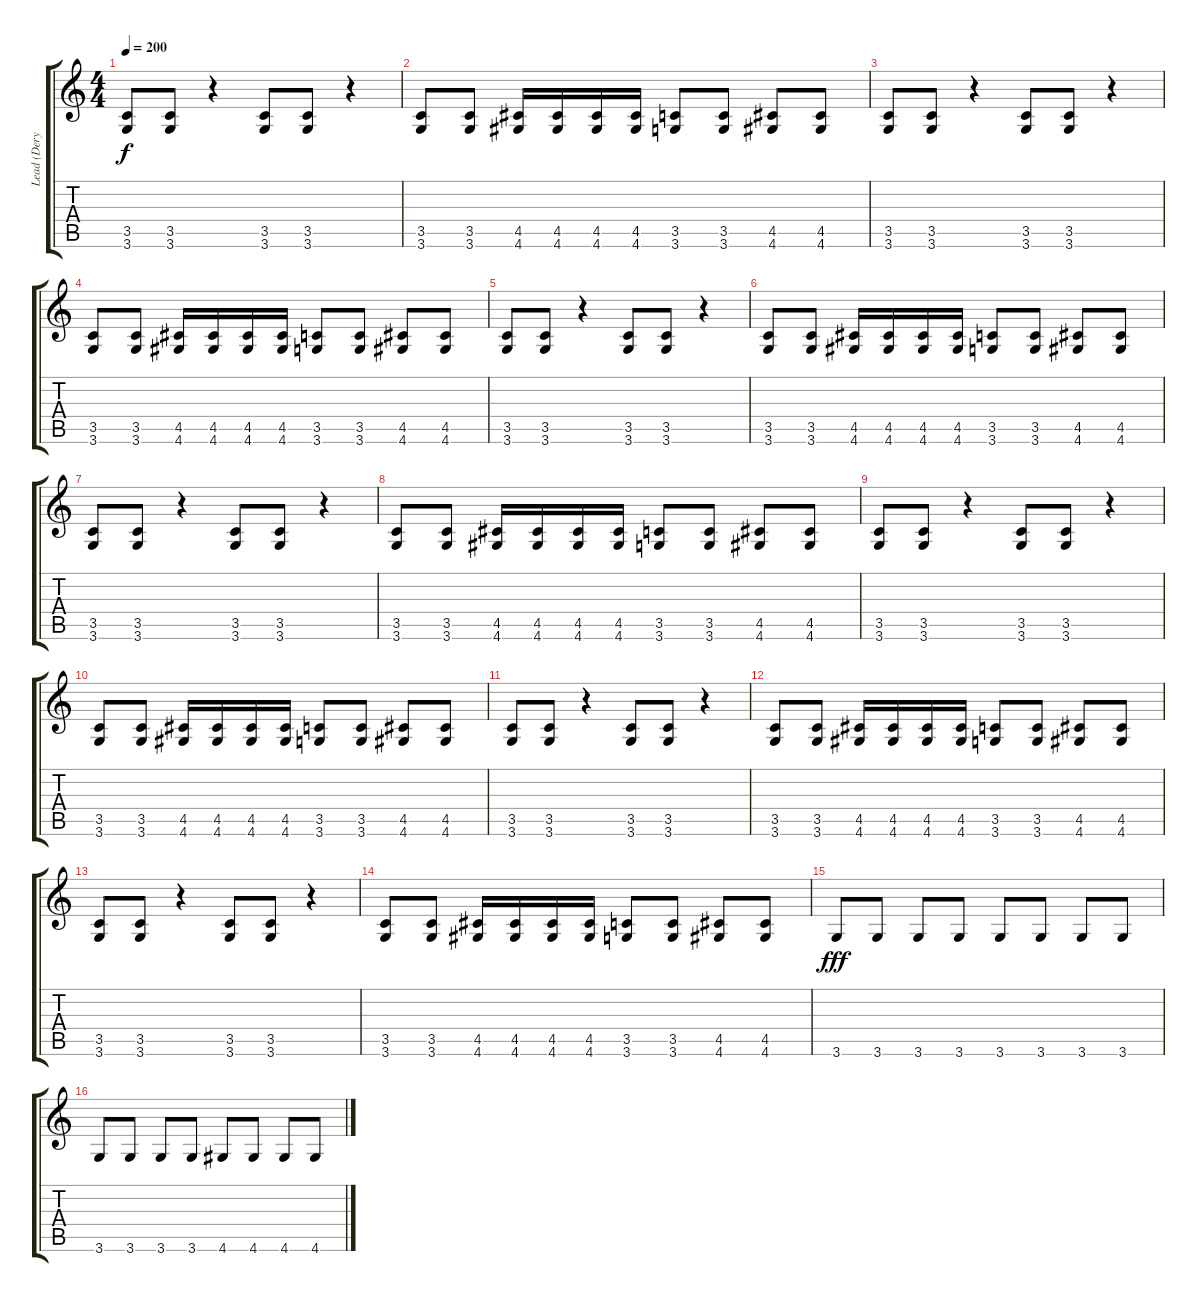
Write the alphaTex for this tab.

\track ("Lead (Deryck)" "Lead (Dery") {instrument distortionguitar}
\staff {score tabs}
\tuning (E4 B3 G3 D3 A2 E2) {hide}
\ts (4 4)
\tempo 200
\clef g2
\ks c
(3.5 3.6).8{dy f} (3.5 3.6).8 r.4 (3.5 3.6).8 (3.5 3.6).8 r.4 |
(3.5 3.6).8 (3.5 3.6).8 (4.5 4.6).16 (4.5 4.6).16 (4.5 4.6).16 (4.5 4.6).16 (3.5 3.6).8 (3.5 3.6).8 (4.5 4.6).8 (4.5 4.6).8 |
(3.5 3.6).8 (3.5 3.6).8 r.4 (3.5 3.6).8 (3.5 3.6).8 r.4 |
(3.5 3.6).8 (3.5 3.6).8 (4.5 4.6).16 (4.5 4.6).16 (4.5 4.6).16 (4.5 4.6).16 (3.5 3.6).8 (3.5 3.6).8 (4.5 4.6).8 (4.5 4.6).8 |
(3.5 3.6).8 (3.5 3.6).8 r.4 (3.5 3.6).8 (3.5 3.6).8 r.4 |
(3.5 3.6).8 (3.5 3.6).8 (4.5 4.6).16 (4.5 4.6).16 (4.5 4.6).16 (4.5 4.6).16 (3.5 3.6).8 (3.5 3.6).8 (4.5 4.6).8 (4.5 4.6).8 |
(3.5 3.6).8 (3.5 3.6).8 r.4 (3.5 3.6).8 (3.5 3.6).8 r.4 |
(3.5 3.6).8 (3.5 3.6).8 (4.5 4.6).16 (4.5 4.6).16 (4.5 4.6).16 (4.5 4.6).16 (3.5 3.6).8 (3.5 3.6).8 (4.5 4.6).8 (4.5 4.6).8 |
(3.5 3.6).8 (3.5 3.6).8 r.4 (3.5 3.6).8 (3.5 3.6).8 r.4 |
(3.5 3.6).8 (3.5 3.6).8 (4.5 4.6).16 (4.5 4.6).16 (4.5 4.6).16 (4.5 4.6).16 (3.5 3.6).8 (3.5 3.6).8 (4.5 4.6).8 (4.5 4.6).8 |
(3.5 3.6).8 (3.5 3.6).8 r.4 (3.5 3.6).8 (3.5 3.6).8 r.4 |
(3.5 3.6).8 (3.5 3.6).8 (4.5 4.6).16 (4.5 4.6).16 (4.5 4.6).16 (4.5 4.6).16 (3.5 3.6).8 (3.5 3.6).8 (4.5 4.6).8 (4.5 4.6).8 |
(3.5 3.6).8 (3.5 3.6).8 r.4 (3.5 3.6).8 (3.5 3.6).8 r.4 |
(3.5 3.6).8 (3.5 3.6).8 (4.5 4.6).16 (4.5 4.6).16 (4.5 4.6).16 (4.5 4.6).16 (3.5 3.6).8 (3.5 3.6).8 (4.5 4.6).8 (4.5 4.6).8 |
3.6.8{dy fff} 3.6.8 3.6.8 3.6.8 3.6.8 3.6.8 3.6.8 3.6.8 |
3.6.8 3.6.8 3.6.8 3.6.8 4.6.8 4.6.8 4.6.8 4.6.8
